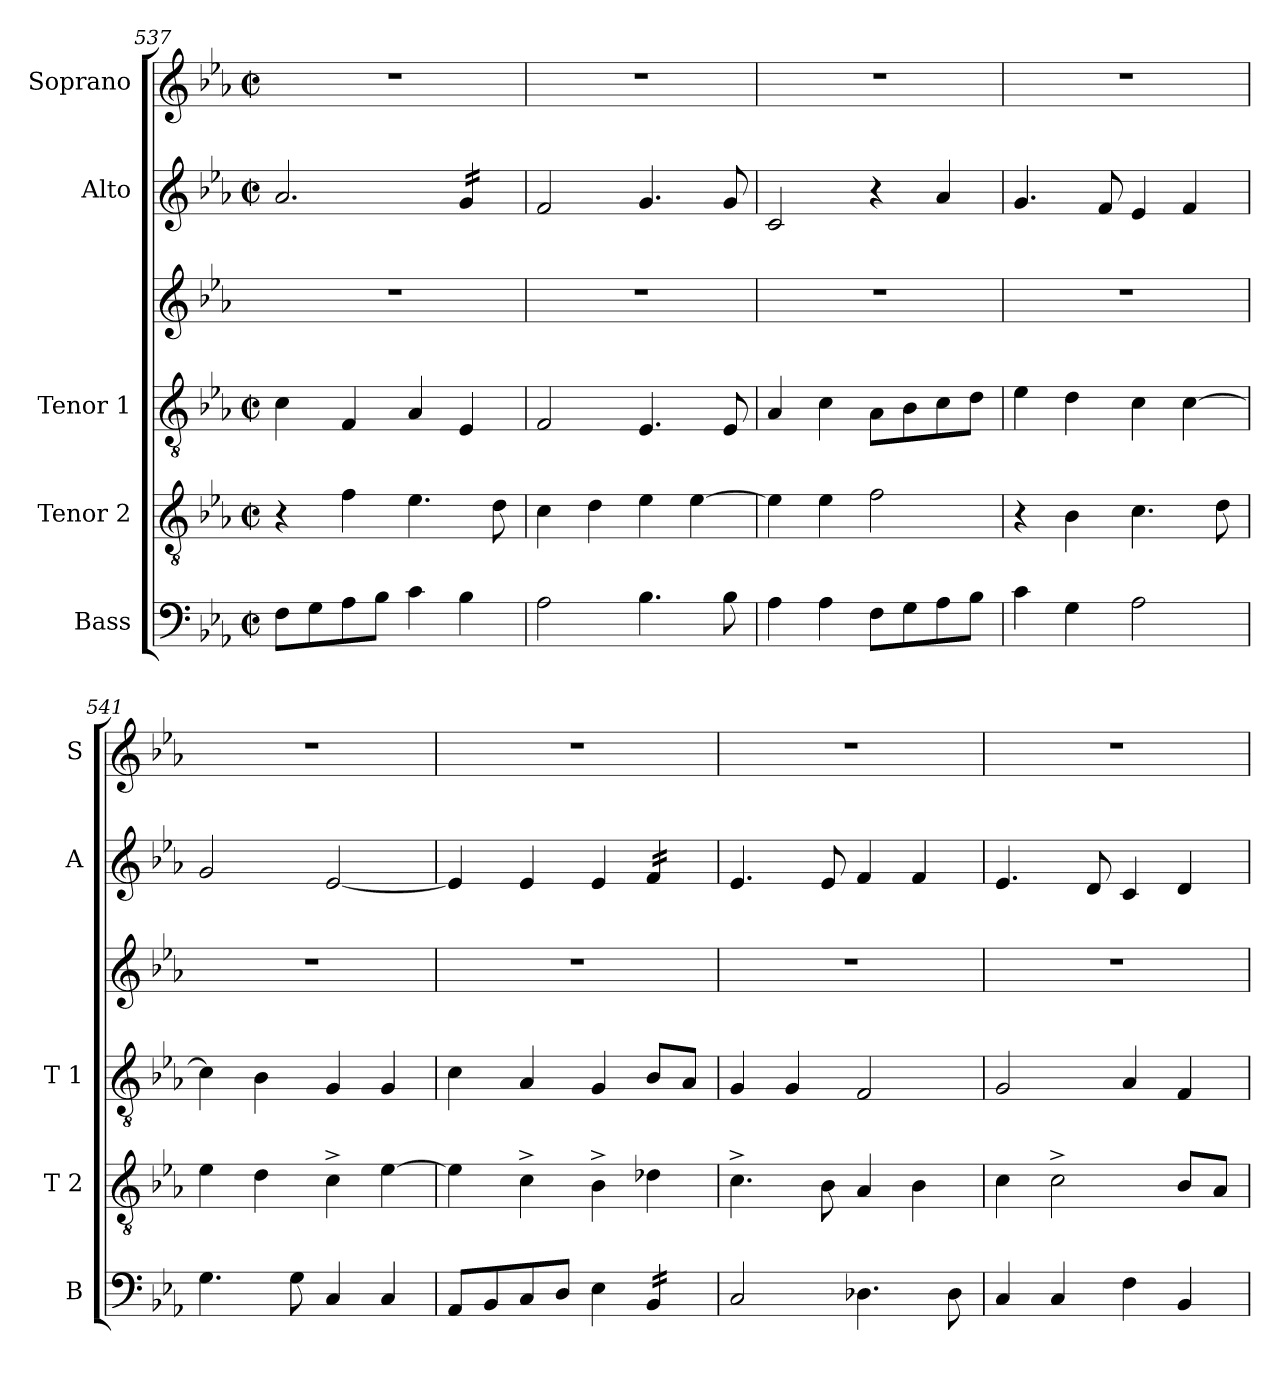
**kern	**kern	**kern	**kern	**kern	**kern
*part6	*part5	*part4	*part3	*part2	*part1
*staff6	*staff5	*staff4	*staff3	*staff2	*staff1
*I"Bass	*I"Tenor 2	*I"Tenor 1	*	*I"Alto	*I"Soprano
*I'B	*I'T 2	*I'T 1	*	*I'A	*I'S
*clefF4	*clefGv2	*clefGv2	*clefG2	*clefG2	*clefG2
*k[b-e-a-]	*k[b-e-a-]	*k[b-e-a-]	*k[b-e-a-]	*k[b-e-a-]	*k[b-e-a-]
*E-:	*E-:	*E-:	*E-:	*E-:	*E-:
*M2/2	*M2/2	*M2/2	*	*M2/2	*M2/2
*met(c|)	*met(c|)	*met(c|)	*	*met(c|)	*met(c|)
=537	=537	=537	=537	=537	=537
8F\L	4r	4c\	1r	2.a-/	1r
8G\	.	.	.	.	.
8A-\	4f\	4F/	.	.	.
8B-\J	.	.	.	.	.
4c\	4.e-\	4A-/	.	.	.
*	*	*	*	*tremolo	*
4B-\	.	4E-/	.	16g/LL	.
.	.	.	.	16g/	.
.	8d\	.	.	16g/	.
.	.	.	.	16g/JJ	.
*	*	*	*	*Xtremolo	*
!!LO:LB:g=z
=538	=538	=538	=538	=538	=538
2A-\	4c\	2F/	1r	2f/	1r
.	4d\	.	.	.	.
4.B-\	4e-\	4.E-/	.	4.g/	.
.	[>4e-\	.	.	.	.
8B-\	.	8E-/	.	8g/	.
=539	=539	=539	=539	=539	=539
4A-\	4e-\]	4A-/	1r	2c/	1r
4A-\	4e-\	4c\	.	.	.
8F\L	2f\	8A-\L	.	4r	.
8G\	.	8B-\	.	.	.
8A-\	.	8c\	.	4a-/	.
8B-\J	.	8d\J	.	.	.
=540	=540	=540	=540	=540	=540
4c\	4r	4e-\	1r	4.g/	1r
4G\	4B-\	4d\	.	.	.
.	.	.	.	8f/	.
2A-\	4.c\	4c\	.	4e-/	.
.	.	[>4c\	.	4f/	.
.	8d\	.	.	.	.
=541	=541	=541	=541	=541	=541
4.G\	4e-\	4c\]	1r	2g/	1r
.	4d\	4B-\	.	.	.
8G\	.	.	.	.	.
4C/	4c^>\	4G/	.	[<2e-/	.
4C/	[>4e-\	4G/	.	.	.
=542	=542	=542	=542	=542	=542
8AA-/L	4e-\]	4c\	1r	4e-/]	1r
8BB-/	.	.	.	.	.
8C/	4c^>\	4A-/	.	4e-/	.
8D/J	.	.	.	.	.
4E-\	4B-^>\	4G/	.	4e-/	.
*tremolo	*	*	*	*	*
*	*	*	*	*tremolo	*
16BB-/LL	4d-X\	8B-/L	.	16f/LL	.
16BB-/	.	.	.	16f/	.
16BB-/	.	8A-/J	.	16f/	.
16BB-/JJ	.	.	.	16f/JJ	.
*	*	*	*	*Xtremolo	*
*Xtremolo	*	*	*	*	*
!!LO:LB:g=z
=543	=543	=543	=543	=543	=543
2C/	4.c^>\	4G/	1r	4.e-/	1r
.	.	4G/	.	.	.
.	8B-\	.	.	8e-/	.
4.D-X\	4A-/	2F/	.	4f/	.
.	4B-\	.	.	4f/	.
8D-\	.	.	.	.	.
=544	=544	=544	=544	=544	=544
4C/	4c\	2G/	1r	4.e-/	1r
4C/	2c^>\	.	.	.	.
.	.	.	.	8d/	.
4F\	.	4A-/	.	4c/	.
4BB-/	8B-/L	4F/	.	4d/	.
.	8A-/J	.	.	.	.
=	=	=	=	=	=
*-	*-	*-	*-	*-	*-
